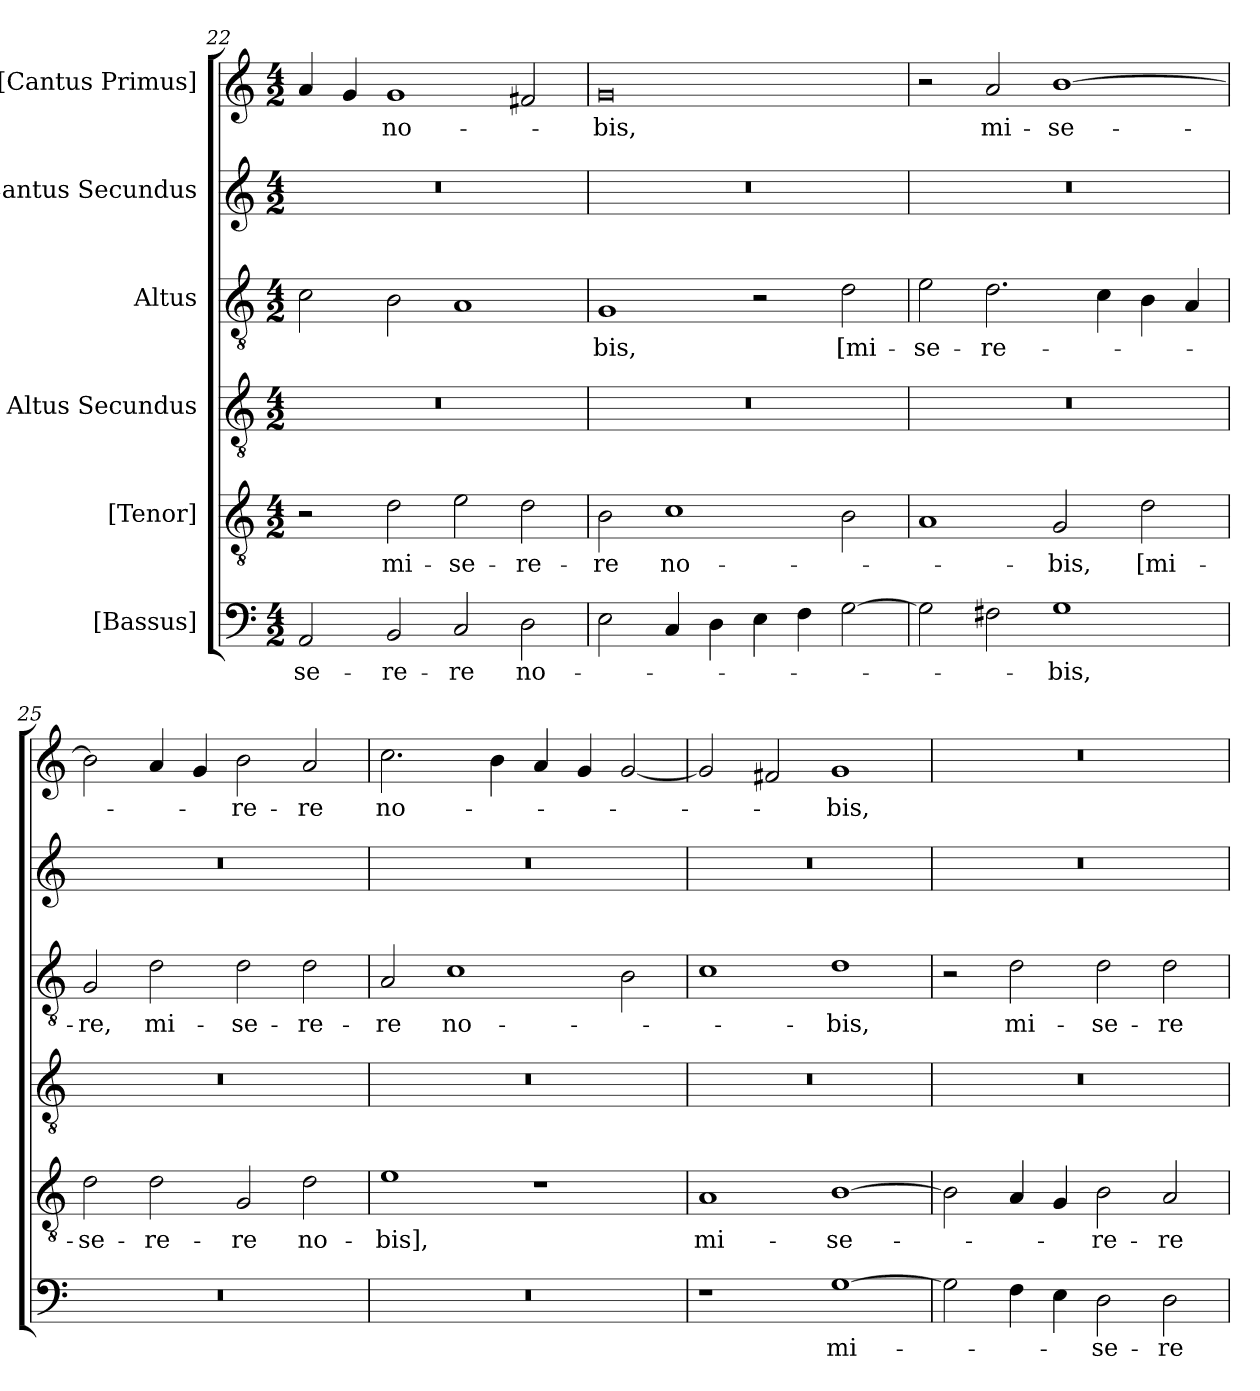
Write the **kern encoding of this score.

**kern	**text	**kern	**text	**kern	**kern	**text	**kern	**kern	**text
*part6	*part6	*part5	*part5	*part4	*part3	*part3	*part2	*part1	*part1
*staff6	*staff6	*staff5	*staff5	*staff4	*staff3	*staff3	*staff2	*staff1	*staff1
*I"[Bassus]	*	*I"[Tenor]	*	*I"Altus Secundus	*I"Altus	*	*I"Cantus Secundus	*I"[Cantus Primus]	*
*clefF4	*	*clefGv2	*	*clefGv2	*clefGv2	*	*clefG2	*clefG2	*
*k[]	*	*k[]	*	*k[]	*k[]	*	*k[]	*k[]	*
*M4/2	*	*M4/2	*	*M4/2	*M4/2	*	*M4/2	*M4/2	*
=22	=22	=22	=22	=22	=22	=22	=22	=22	=22
2AA/	-se-	2r	.	0r	2c\	.	0r	4a/	.
.	.	.	.	.	.	.	.	4g/	.
2BB/	-re-	2d\	mi-	.	2B\	.	.	1g/	no-
2C/	-re	2e\	-se-	.	1A/	.	.	.	.
2D\	no-	2d\	-re-	.	.	.	.	2f#X/	.
=23	=23	=23	=23	=23	=23	=23	=23	=23	=23
2E\	.	2B\	-re	0r	1G/	-bis,	0r	0g/	-bis,
4C/	.	1c\	no-	.	.	.	.	.	.
4D\	.	.	.	.	.	.	.	.	.
4E\	.	.	.	.	2r	.	.	.	.
4F\	.	.	.	.	.	.	.	.	.
[2G\	.	2B\	.	.	2d\	[mi-	.	.	.
=24	=24	=24	=24	=24	=24	=24	=24	=24	=24
2G\]	.	1A/	.	0r	2e\	-se-	0r	2r	.
2F#X\	.	.	.	.	2.d\	-re-	.	2a/	mi-
1G\	-bis,	2G/	-bis,	.	.	.	.	[1b\	-se-
.	.	.	.	.	4c\	.	.	.	.
.	.	2d\	[mi-	.	4B\	.	.	.	.
.	.	.	.	.	4A/	.	.	.	.
=25	=25	=25	=25	=25	=25	=25	=25	=25	=25
0r	.	2d\	-se-	0r	2G/	-re,	0r	2b\]	.
.	.	2d\	-re-	.	2d\	mi-	.	4a/	.
.	.	.	.	.	.	.	.	4g/	.
.	.	2G/	-re	.	2d\	-se-	.	2b\	-re-
.	.	2d\	no-	.	2d\	-re-	.	2a/	-re
=26	=26	=26	=26	=26	=26	=26	=26	=26	=26
0r	.	1e\	-bis],	0r	2A/	-re	0r	2.cc\	no-
.	.	.	.	.	1c\	no-	.	.	.
.	.	.	.	.	.	.	.	4b\	.
.	.	1r	.	.	.	.	.	4a/	.
.	.	.	.	.	.	.	.	4g/	.
.	.	.	.	.	2B\	.	.	[2g/	.
=27	=27	=27	=27	=27	=27	=27	=27	=27	=27
1r	.	1A/	mi-	0r	1c\	.	0r	2g/]	.
.	.	.	.	.	.	.	.	2f#X/	.
[1G\	mi-	[1B\	-se-	.	1d\	-bis,	.	1g/	-bis,
=28	=28	=28	=28	=28	=28	=28	=28	=28	=28
2G\]	.	2B\]	.	0r	2r	.	0r	0r	.
4F\	.	4A/	.	.	2d\	mi-	.	.	.
4E\	.	4G/	.	.	.	.	.	.	.
2D\	-se-	2B\	-re-	.	2d\	-se-	.	.	.
2D\	-re-	2A/	-re	.	2d\	-re-	.	.	.
=	=	=	=	=	=	=	=	=	=
*-	*-	*-	*-	*-	*-	*-	*-	*-	*-
